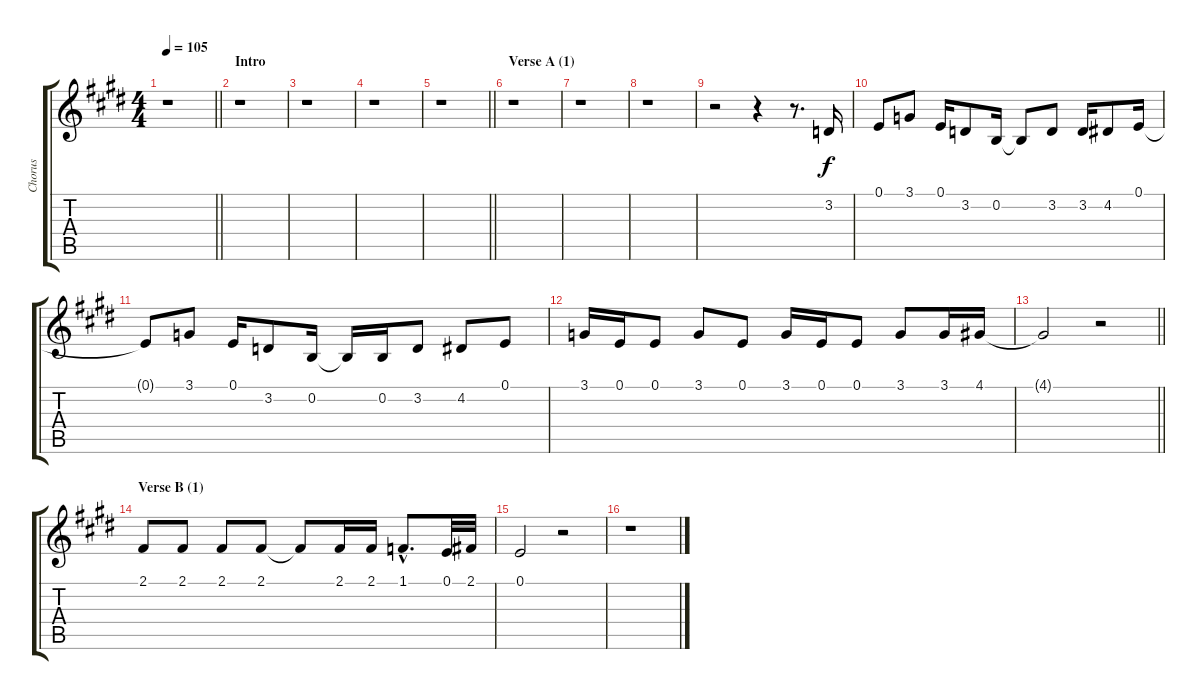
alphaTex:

\track ("Chorus" "Chorus") {instrument sopranosax}
\staff {score tabs}
\tuning (E4 B3 G3 D3 A2 E2) {hide}
\ts (4 4)
\tempo 105
\clef g2
\barLineRight lightlight
\ks e
r.1{dy f instrument sopranosax} |
\section ("" "Intro")
r.1 |
r.1 |
r.1 |
\barLineRight lightlight
r.1 |
\section ("" "Verse A (1)")
r.1 |
r.1 |
r.1 |
r.2 r.4 r.8{d} 3.2.16 |
0.1.8 3.1.8 0.1.16 3.2.8 0.2.16 0.2{t}.8 3.2.8 3.2.16 4.2.8 0.1.16 |
0.1{t}.8 3.1.8 0.1.16 3.2.8 0.2.16 0.2{t}.16 0.2.16 3.2.8 4.2.8 0.1.8 |
3.1.16 0.1.16 0.1.8 3.1.8 0.1.8 3.1.16 0.1.16 0.1.8 3.1.8 3.1.16 4.1.16 |
\barLineRight lightlight
4.1{t}.2 r.2 |
\section ("" "Verse B (1)")
2.1.8 2.1.8 2.1.8 2.1.8 2.1{t}.8 2.1.16 2.1.16 1.1{hac}.8{d} 0.1.32 2.1.32 |
0.1.2 r.2 |
r.1
